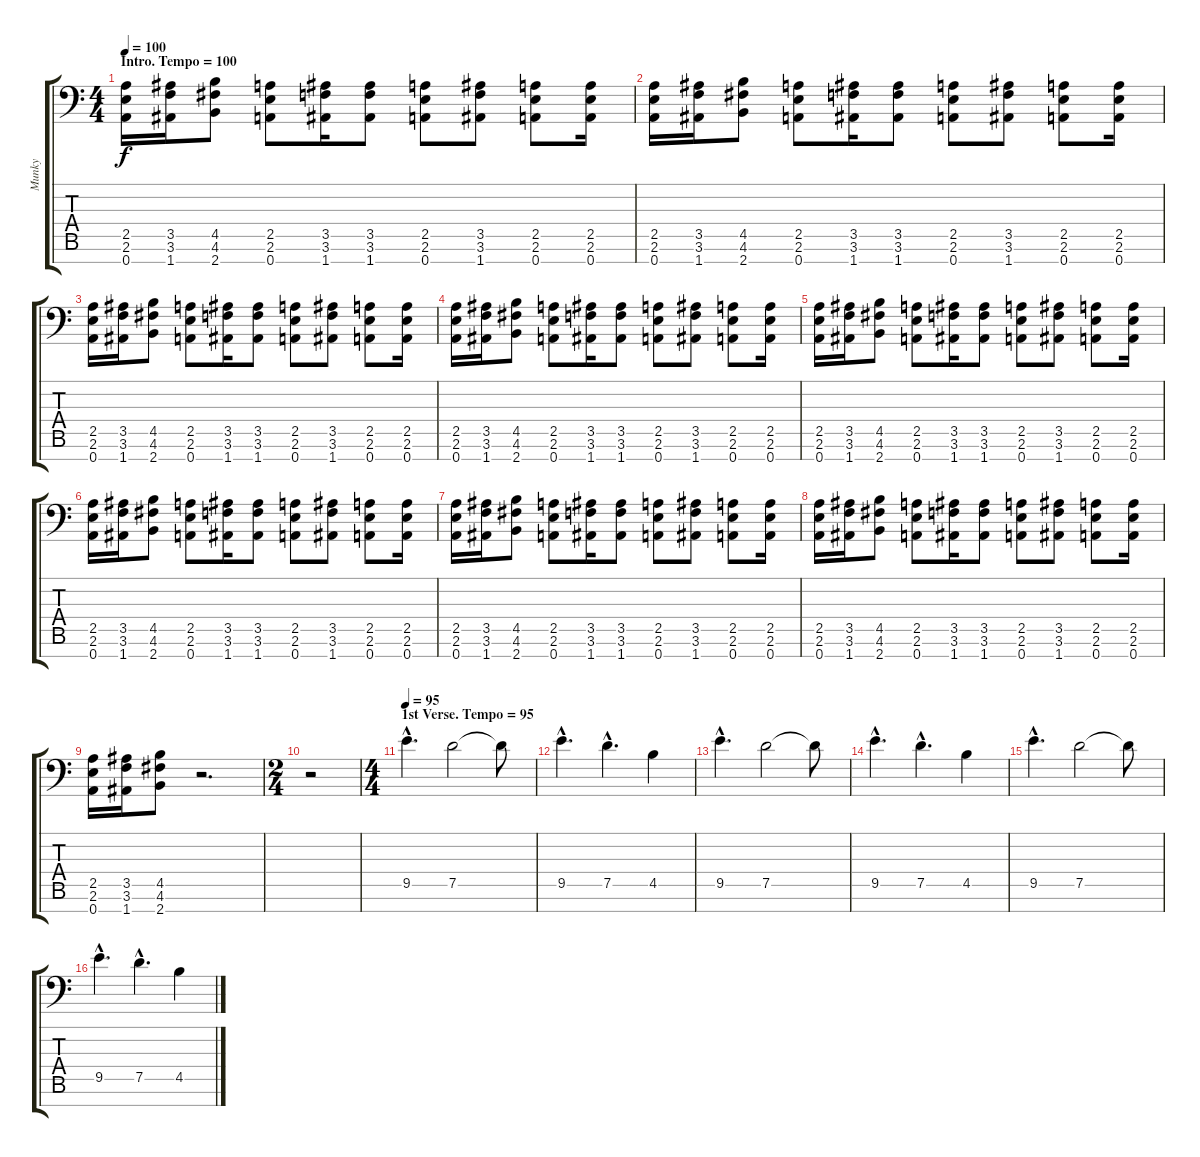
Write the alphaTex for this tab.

\track ("Munky" "Munky") {instrument distortionguitar}
\staff {score tabs}
\tuning (D4 A3 F3 C3 G2 D2 A1) {hide}
\ts (4 4)
\section ("" "Intro. Tempo = 100")
\tempo 100
\clef f4
\ks c
(2.5 2.6 0.7).16{dy f instrument distortionguitar} (3.5 3.6 1.7).16 (4.5 4.6 2.7).8 (2.5 2.6 0.7).8 (3.5 3.6 1.7).16 (3.5 3.6 1.7).8 (2.5 2.6 0.7).8 (3.5 3.6 1.7).8 (2.5 2.6 0.7).8 (2.5 2.6 0.7).16 |
(2.5 2.6 0.7).16 (3.5 3.6 1.7).16 (4.5 4.6 2.7).8 (2.5 2.6 0.7).8 (3.5 3.6 1.7).16 (3.5 3.6 1.7).8 (2.5 2.6 0.7).8 (3.5 3.6 1.7).8 (2.5 2.6 0.7).8 (2.5 2.6 0.7).16 |
(2.5 2.6 0.7).16 (3.5 3.6 1.7).16 (4.5 4.6 2.7).8 (2.5 2.6 0.7).8 (3.5 3.6 1.7).16 (3.5 3.6 1.7).8 (2.5 2.6 0.7).8 (3.5 3.6 1.7).8 (2.5 2.6 0.7).8 (2.5 2.6 0.7).16 |
(2.5 2.6 0.7).16 (3.5 3.6 1.7).16 (4.5 4.6 2.7).8 (2.5 2.6 0.7).8 (3.5 3.6 1.7).16 (3.5 3.6 1.7).8 (2.5 2.6 0.7).8 (3.5 3.6 1.7).8 (2.5 2.6 0.7).8 (2.5 2.6 0.7).16 |
(2.5 2.6 0.7).16 (3.5 3.6 1.7).16 (4.5 4.6 2.7).8 (2.5 2.6 0.7).8 (3.5 3.6 1.7).16 (3.5 3.6 1.7).8 (2.5 2.6 0.7).8 (3.5 3.6 1.7).8 (2.5 2.6 0.7).8 (2.5 2.6 0.7).16 |
(2.5 2.6 0.7).16 (3.5 3.6 1.7).16 (4.5 4.6 2.7).8 (2.5 2.6 0.7).8 (3.5 3.6 1.7).16 (3.5 3.6 1.7).8 (2.5 2.6 0.7).8 (3.5 3.6 1.7).8 (2.5 2.6 0.7).8 (2.5 2.6 0.7).16 |
(2.5 2.6 0.7).16 (3.5 3.6 1.7).16 (4.5 4.6 2.7).8 (2.5 2.6 0.7).8 (3.5 3.6 1.7).16 (3.5 3.6 1.7).8 (2.5 2.6 0.7).8 (3.5 3.6 1.7).8 (2.5 2.6 0.7).8 (2.5 2.6 0.7).16 |
(2.5 2.6 0.7).16 (3.5 3.6 1.7).16 (4.5 4.6 2.7).8 (2.5 2.6 0.7).8 (3.5 3.6 1.7).16 (3.5 3.6 1.7).8 (2.5 2.6 0.7).8 (3.5 3.6 1.7).8 (2.5 2.6 0.7).8 (2.5 2.6 0.7).16 |
(2.5 2.6 0.7).16 (3.5 3.6 1.7).16 (4.5 4.6 2.7).8 r.2{d} |
\ts (2 4)
r.2 |
\ts (4 4)
\section ("" "1st Verse. Tempo = 95")
\tempo 95
9.5{hac}.4{d instrument overdrivenguitar} 7.5.2 7.5{t}.8 |
9.5{hac}.4{d} 7.5{hac}.4{d} 4.5.4 |
9.5{hac}.4{d instrument overdrivenguitar} 7.5.2 7.5{t}.8 |
9.5{hac}.4{d} 7.5{hac}.4{d} 4.5.4 |
9.5{hac}.4{d instrument overdrivenguitar} 7.5.2 7.5{t}.8 |
9.5{hac}.4{d} 7.5{hac}.4{d} 4.5.4
